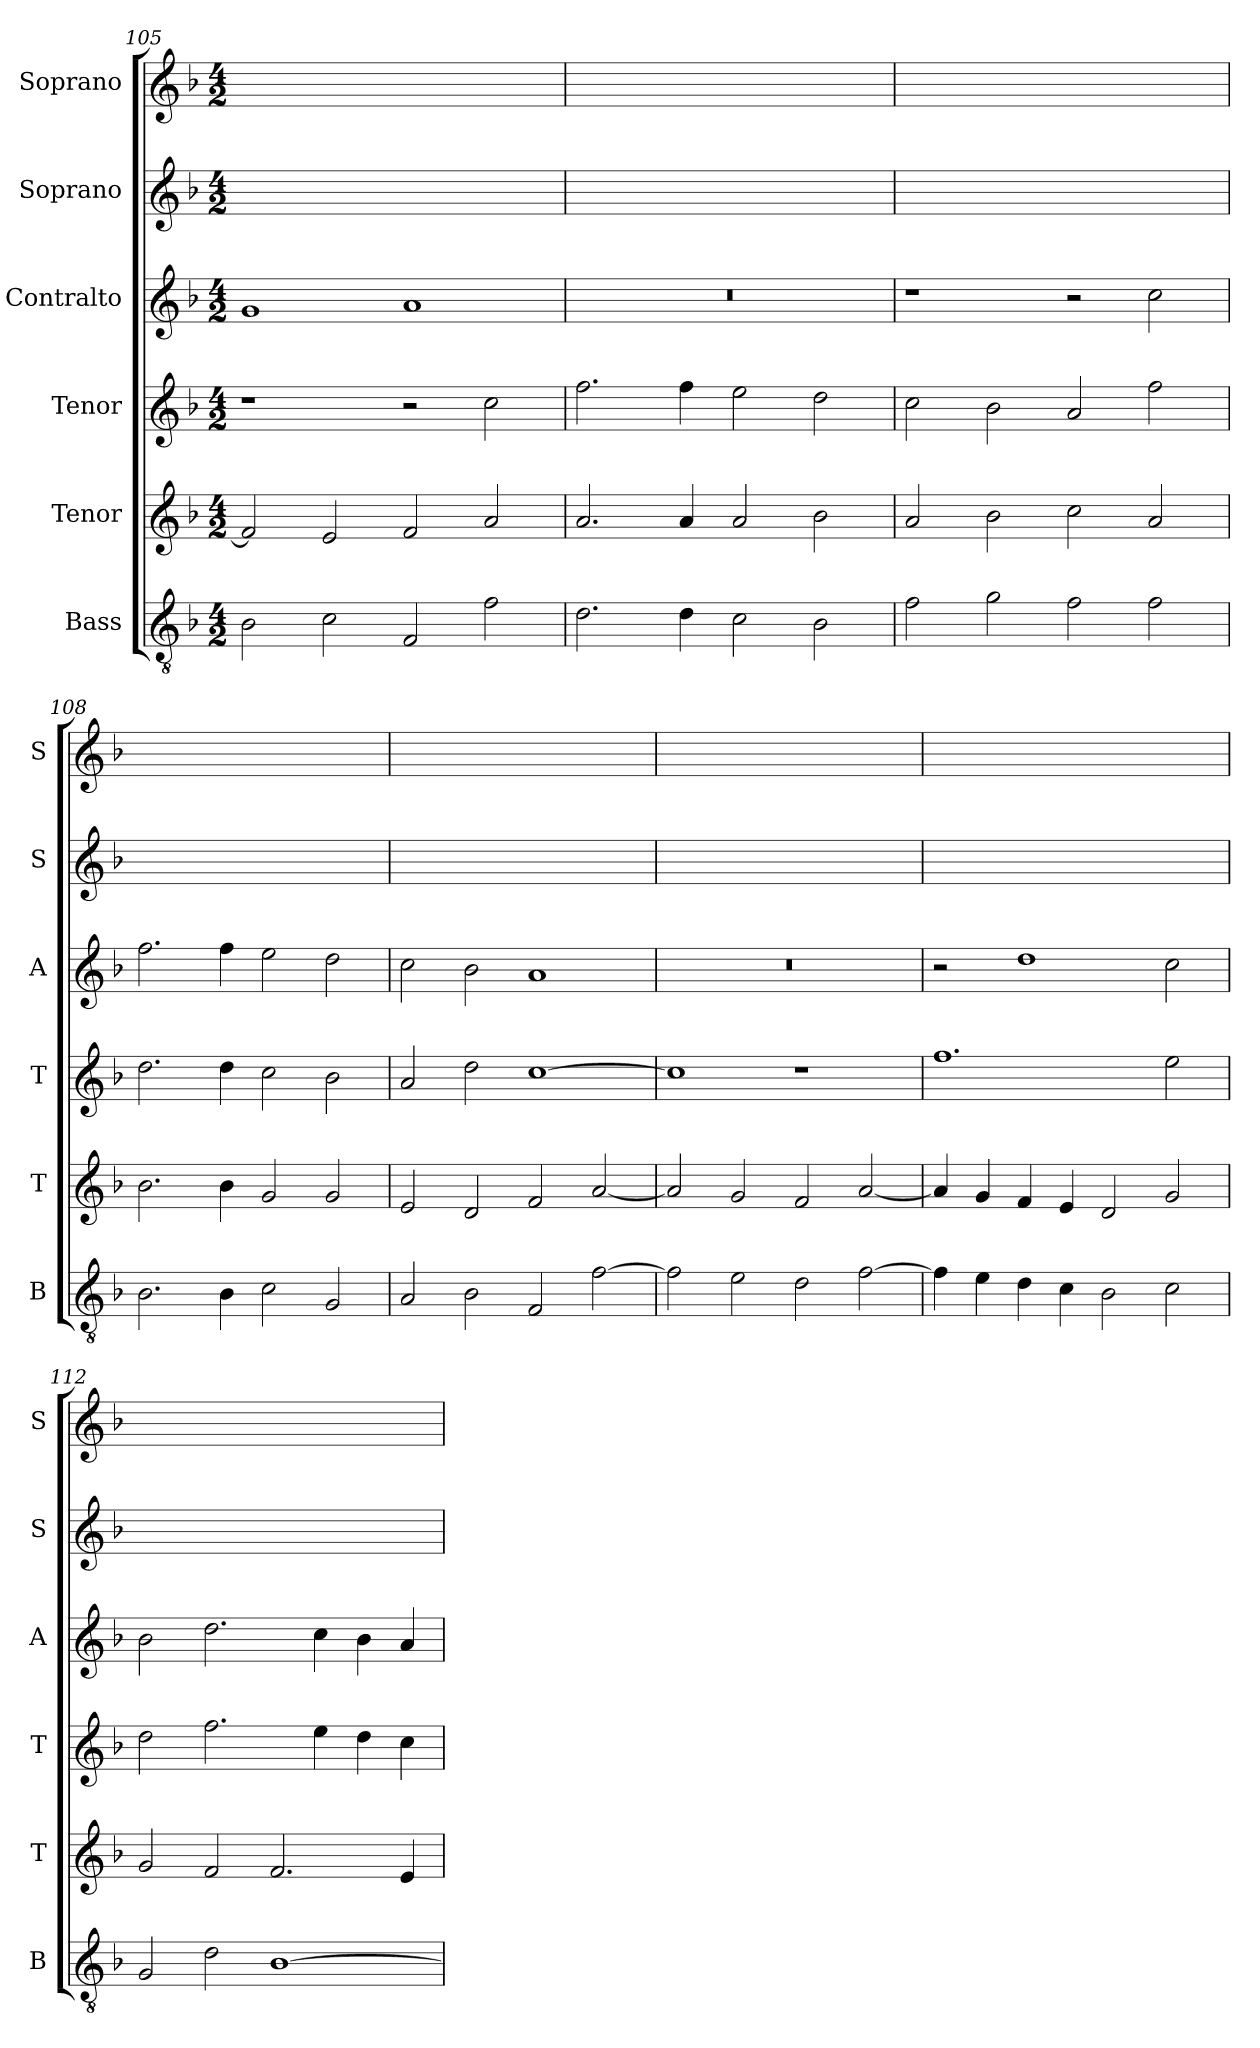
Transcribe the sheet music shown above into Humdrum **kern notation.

**kern	**kern	**kern	**kern	**kern	**kern
*part6	*part5	*part4	*part3	*part2	*part1
*staff6	*staff5	*staff4	*staff3	*staff2	*staff1
*I"Bass	*I"Tenor	*I"Tenor	*I"Contralto	*I"Soprano	*I"Soprano
*I'B	*I'T	*I'T	*I'A	*I'S	*I'S
*clefGv2	*clefG2	*clefG2	*clefG2	*clefG2	*clefG2
*k[b-]	*k[b-]	*k[b-]	*k[b-]	*k[b-]	*k[b-]
*F:ion	*F:ion	*F:ion	*F:ion	*F:ion	*F:ion
*M4/2	*M4/2	*M4/2	*M4/2	*M4/2	*M4/2
=105	=105	=105	=105	=105	=105
2B-	2f]	1r	1g	0ryy	0ryy
2c	2e	.	.	.	.
2F	2f	2r	1a	.	.
2f	2a	2cc	.	.	.
=106	=106	=106	=106	=106	=106
2.d	2.a	2.ff	0r	0ryy	0ryy
4d	4a	4ff	.	.	.
2c	2a	2ee	.	.	.
2B-	2b-	2dd	.	.	.
=107	=107	=107	=107	=107	=107
2f	2a	2cc	1r	0ryy	0ryy
2g	2b-	2b-	.	.	.
2f	2cc	2a	2r	.	.
2f	2a	2ff	2cc	.	.
=108	=108	=108	=108	=108	=108
2.B-	2.b-	2.dd	2.ff	0ryy	0ryy
4B-	4b-	4dd	4ff	.	.
2c	2g	2cc	2ee	.	.
2G	2g	2b-	2dd	.	.
=109	=109	=109	=109	=109	=109
2A	2e	2a	2cc	0ryy	0ryy
2B-	2d	2dd	2b-	.	.
2F	2f	[1cc	1a	.	.
[2f	[2a	.	.	.	.
=110	=110	=110	=110	=110	=110
2f]	2a]	1cc]	0r	0ryy	0ryy
2e	2g	.	.	.	.
2d	2f	1r	.	.	.
[2f	[2a	.	.	.	.
=111	=111	=111	=111	=111	=111
4f]	4a]	1.ff	2r	0ryy	0ryy
4e	4g	.	.	.	.
4d	4f	.	1dd	.	.
4c	4e	.	.	.	.
2B-	2d	.	.	.	.
2c	2g	2ee	2cc	.	.
=112	=112	=112	=112	=112	=112
2G	2g	2dd	2b-	0ryy	0ryy
2d	2f	2.ff	2.dd	.	.
[1B-	2.f	.	.	.	.
.	.	4ee	4cc	.	.
.	.	4dd	4b-	.	.
.	4e	4cc	4a	.	.
=	=	=	=	=	=
*-	*-	*-	*-	*-	*-
